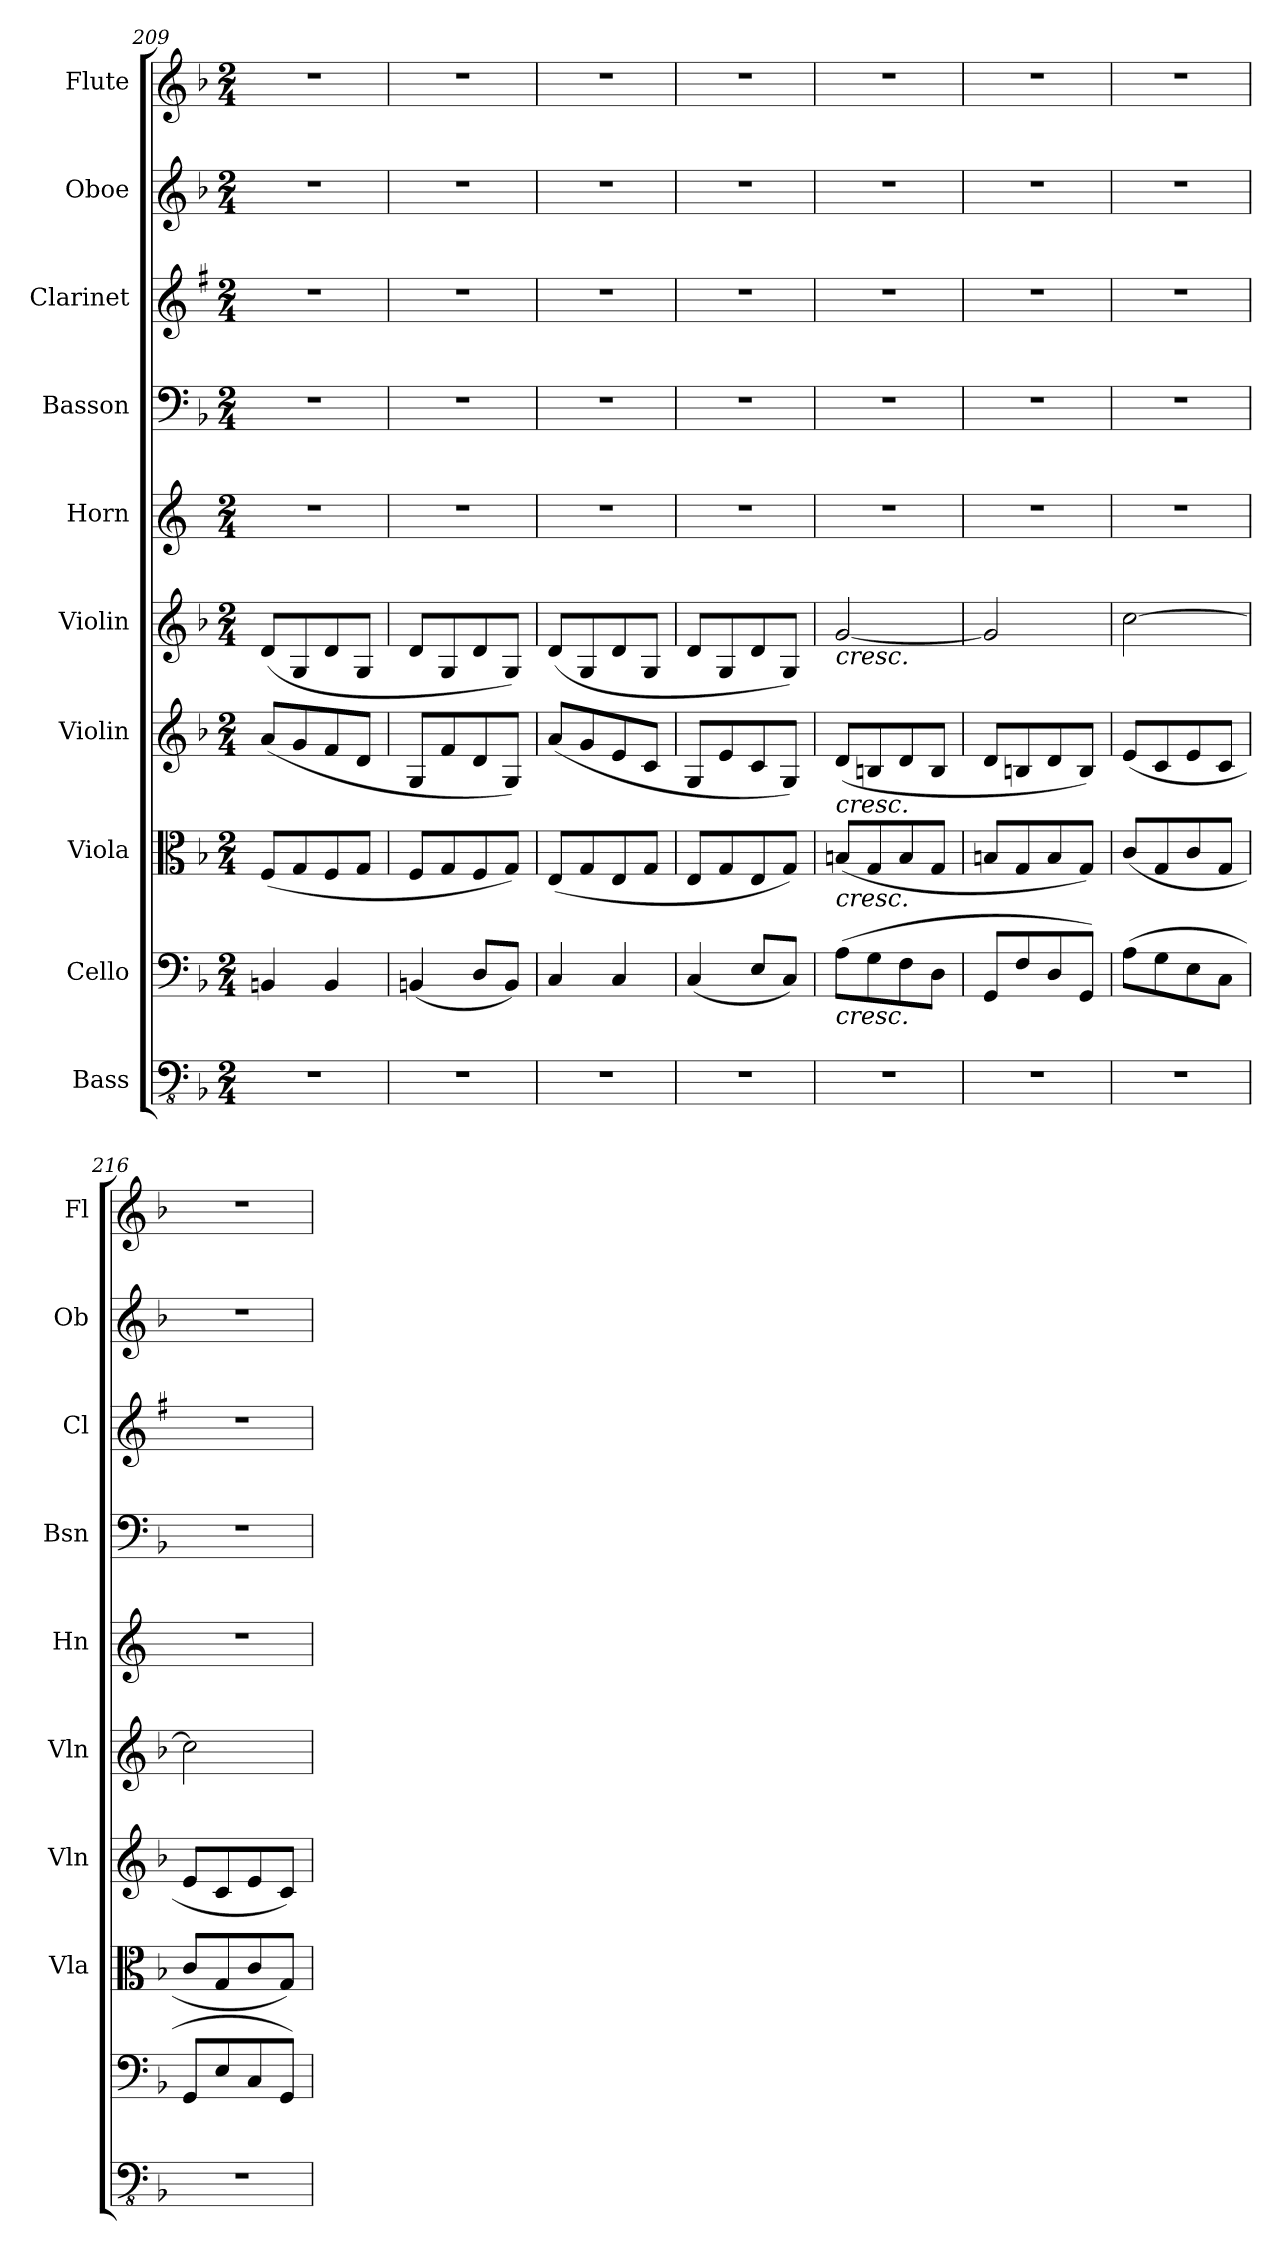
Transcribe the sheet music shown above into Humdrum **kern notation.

**kern	**kern	**kern	**kern	**kern	**kern	**kern	**kern	**kern	**kern
*part10	*part9	*part8	*part7	*part6	*part5	*part4	*part3	*part2	*part1
*staff10	*staff9	*staff8	*staff7	*staff6	*staff5	*staff4	*staff3	*staff2	*staff1
*I"Bass	*I"Cello	*I"Viola	*I"Violin	*I"Violin	*I"Horn	*I"Basson	*I"Clarinet	*I"Oboe	*I"Flute
*	*	*I'Vla	*I'Vln	*I'Vln	*I'Hn	*I'Bsn	*I'Cl	*I'Ob	*I'Fl
*clefFv4	*clefF4	*clefC3	*clefG2	*clefG2	*clefG2	*clefF4	*clefG2	*clefG2	*clefG2
*ITrd7c12	*	*	*	*	*ITrd4c7	*	*ITrd1c2	*	*
*k[b-]	*k[b-]	*k[b-]	*k[b-]	*k[b-]	*k[b-]	*k[b-]	*k[b-]	*k[b-]	*k[b-]
*M2/4	*M2/4	*M2/4	*M2/4	*M2/4	*M2/4	*M2/4	*M2/4	*M2/4	*M2/4
=209	=209	=209	=209	=209	=209	=209	=209	=209	=209
2r	4BBn/	(<8F/L	(<8a/L	(<8d/L	2r	2r	2r	2r	2r
.	.	8G/	8g/	8G/	.	.	.	.	.
.	4BB/	8F/	8f/	8d/	.	.	.	.	.
.	.	8G/J	8d/J	8G/J	.	.	.	.	.
!!LO:PB:g=z
=210	=210	=210	=210	=210	=210	=210	=210	=210	=210
2r	(<4BBn/	8F/L	8G/L	8d/L	2r	2r	2r	2r	2r
.	.	8G/	8f/	8G/	.	.	.	.	.
.	8D/L	8F/	8d/	8d/	.	.	.	.	.
.	8BB/J)	8G/J)	8G/J)	8G/J)	.	.	.	.	.
=211	=211	=211	=211	=211	=211	=211	=211	=211	=211
2r	4C/	(<8E/L	(<8a/L	(<8d/L	2r	2r	2r	2r	2r
.	.	8G/	8g/	8G/	.	.	.	.	.
.	4C/	8E/	8e/	8d/	.	.	.	.	.
.	.	8G/J	8c/J	8G/J	.	.	.	.	.
=212	=212	=212	=212	=212	=212	=212	=212	=212	=212
2r	(<4C/	8E/L	8G/L	8d/L	2r	2r	2r	2r	2r
.	.	8G/	8e/	8G/	.	.	.	.	.
.	8E/L	8E/	8c/	8d/	.	.	.	.	.
.	8C/J)	8G/J)	8G/J)	8G/J)	.	.	.	.	.
=213	=213	=213	=213	=213	=213	=213	=213	=213	=213
!	!	!	!	!LO:TX:b:i:t=cresc.	!	!	!	!	!
!	!	!	!LO:TX:b:i:t=cresc.	!	!	!	!	!	!
!	!	!LO:TX:b:i:t=cresc.	!	!	!	!	!	!	!
!	!LO:TX:b:i:t=cresc.	!	!	!	!	!	!	!	!
2r	(>8A\L	(<8Bn/L	(<8d/L	[2g/	2r	2r	2r	2r	2r
.	8G\	8G/	8Bn/	.	.	.	.	.	.
.	8F\	8B/	8d/	.	.	.	.	.	.
.	8D\J	8G/J	8B/J	.	.	.	.	.	.
=214	=214	=214	=214	=214	=214	=214	=214	=214	=214
2r	8GG/L	8Bn/L	8d/L	2g/]	2r	2r	2r	2r	2r
.	8F/	8G/	8Bn/	.	.	.	.	.	.
.	8D/	8B/	8d/	.	.	.	.	.	.
.	8GG/J)	8G/J)	8B/J)	.	.	.	.	.	.
=215	=215	=215	=215	=215	=215	=215	=215	=215	=215
2r	(>8A\L	(<8c/L	(<8e/L	[2cc\	2r	2r	2r	2r	2r
.	8G\	8G/	8c/	.	.	.	.	.	.
.	8E\	8c/	8e/	.	.	.	.	.	.
.	8C\J	8G/J	8c/J	.	.	.	.	.	.
=216	=216	=216	=216	=216	=216	=216	=216	=216	=216
2r	8GG/L	8c/L	8e/L	2cc\]	2r	2r	2r	2r	2r
.	8E/	8G/	8c/	.	.	.	.	.	.
.	8C/	8c/	8e/	.	.	.	.	.	.
.	8GG/J)	8G/J)	8c/J)	.	.	.	.	.	.
=	=	=	=	=	=	=	=	=	=
*-	*-	*-	*-	*-	*-	*-	*-	*-	*-
